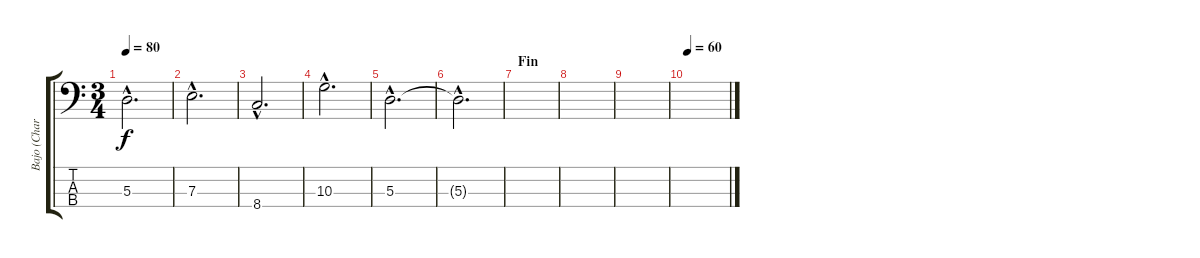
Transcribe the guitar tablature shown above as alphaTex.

\track ("Bajo (Charles)" "Bajo (Char") {instrument electricbassfinger}
\staff {score tabs}
\tuning (G2 D2 A1 E1) {hide}
\ts (3 4)
\tempo 80
\clef f4
\ks c
5.3{hac}.2{d dy f} |
7.3{hac}.2{d} |
8.4{hac}.2{d} |
10.3{hac}.2{d} |
5.3{hac}.2{d} |
5.3{hac t}.2{d} |
\section ("" "Fin")
|
|
|
\tempo 60
